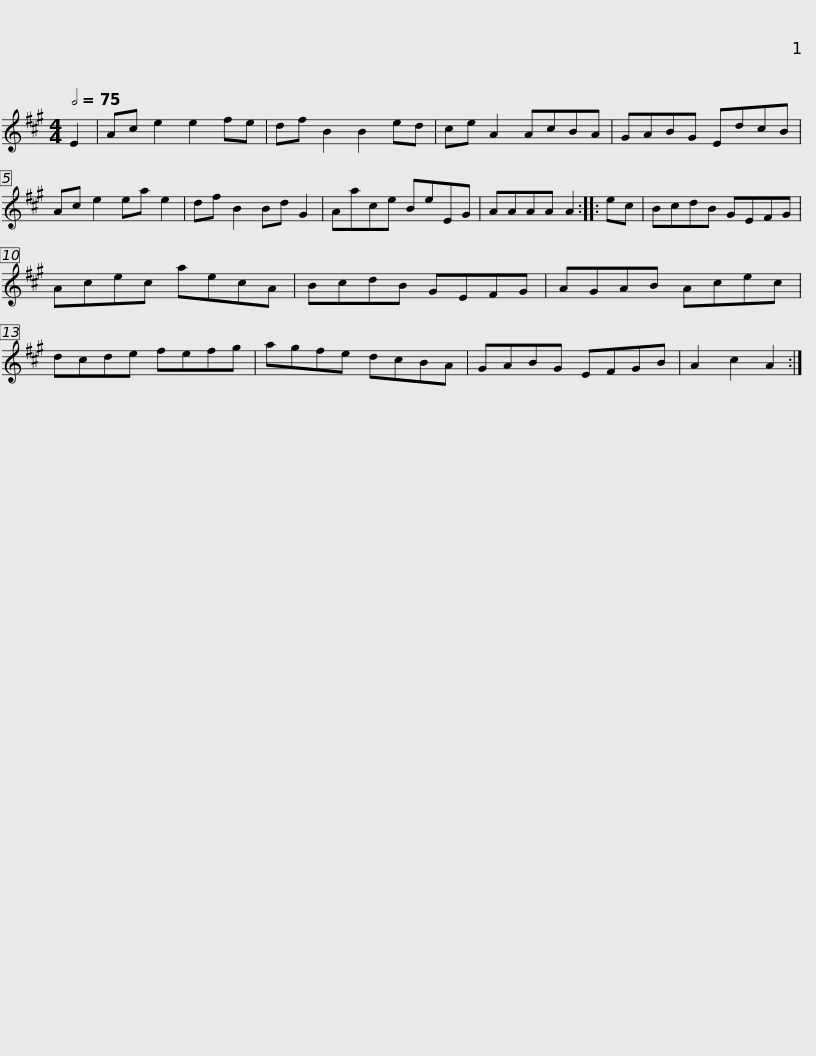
X:1
L:1/8
Q:1/2=75
M:4/4
I:linebreak $
K:A
V:1 treble
V:1
 E2 | Ac e2 e2 fe | df B2 B2 ed | ce A2 AcBA | GABG EdcB | %5
 Ac e2 ea e2 | df B2 Bd G2 |$ Aace BeEG | AAAA A2 :: ec | %10
 BcdB GEFG | Acec aecA | BcdB GEFG |$ AGAB Acec | dcde fefg | %15
 agfe dcBA | GABG EFGB | A2 c2 A2 :| %18
